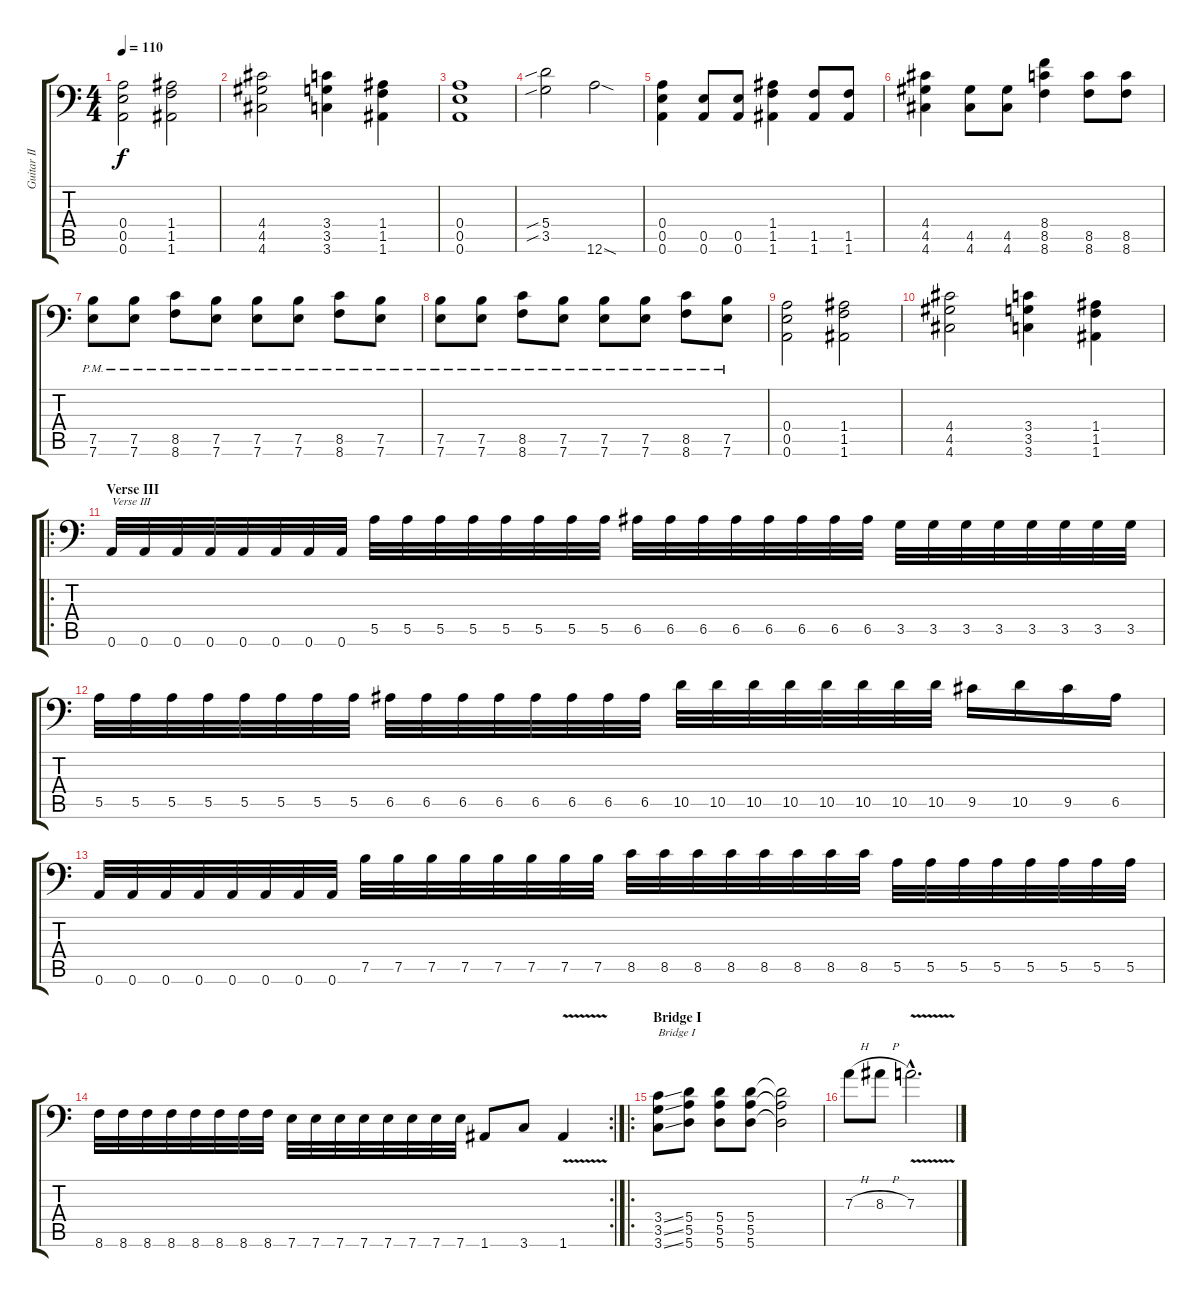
\track ("Guitar II [Dallas Toler-Wade]" "Guitar II ") {instrument distortionguitar}
\staff {score tabs}
\tuning (B3 Gb3 D3 A2 E2 A1) {hide}
\ts (4 4)
\tempo 110
\clef f4
\ks c
(0.4 0.5 0.6).2{dy f} (1.4 1.5 1.6).2 |
(4.4 4.5 4.6).2 (3.4 3.5 3.6).4 (1.4 1.5 1.6).4 |
(0.4 0.5 0.6).1 |
(5.4{sib} 3.5{sib}).2 12.6{sod}.2 |
(0.4 0.5 0.6).4 (0.5 0.6).8 (0.5 0.6).8 (1.4 1.5 1.6).4 (1.5 1.6).8 (1.5 1.6).8 |
(4.4 4.5 4.6).4 (4.5 4.6).8 (4.5 4.6).8 (8.4 8.5 8.6).4 (8.5 8.6).8 (8.5 8.6).8 |
(7.5{pm} 7.6{pm}).8 (7.5{pm} 7.6{pm}).8 (8.5{pm} 8.6{pm}).8 (7.5{pm} 7.6{pm}).8 (7.5{pm} 7.6{pm}).8 (7.5{pm} 7.6{pm}).8 (8.5{pm} 8.6{pm}).8 (7.5{pm} 7.6{pm}).8 |
(7.5{pm} 7.6{pm}).8 (7.5{pm} 7.6{pm}).8 (8.5{pm} 8.6{pm}).8 (7.5{pm} 7.6{pm}).8 (7.5{pm} 7.6{pm}).8 (7.5{pm} 7.6{pm}).8 (8.5{pm} 8.6{pm}).8 (7.5{pm} 7.6{pm}).8 |
(0.4 0.5 0.6).2 (1.4 1.5 1.6).2 |
(4.4 4.5 4.6).2 (3.4 3.5 3.6).4 (1.4 1.5 1.6).4 |
\ro
\section ("" "Verse III")
0.6.32{txt "Verse III"} 0.6.32 0.6.32 0.6.32 0.6.32 0.6.32 0.6.32 0.6.32 5.5.32 5.5.32 5.5.32 5.5.32 5.5.32 5.5.32 5.5.32 5.5.32 6.5.32 6.5.32 6.5.32 6.5.32 6.5.32 6.5.32 6.5.32 6.5.32 3.5.32 3.5.32 3.5.32 3.5.32 3.5.32 3.5.32 3.5.32 3.5.32 |
5.5.32 5.5.32 5.5.32 5.5.32 5.5.32 5.5.32 5.5.32 5.5.32 6.5.32 6.5.32 6.5.32 6.5.32 6.5.32 6.5.32 6.5.32 6.5.32 10.5.32 10.5.32 10.5.32 10.5.32 10.5.32 10.5.32 10.5.32 10.5.32 9.5.16 10.5.16 9.5.16 6.5.16 |
0.6.32 0.6.32 0.6.32 0.6.32 0.6.32 0.6.32 0.6.32 0.6.32 7.5.32 7.5.32 7.5.32 7.5.32 7.5.32 7.5.32 7.5.32 7.5.32 8.5.32 8.5.32 8.5.32 8.5.32 8.5.32 8.5.32 8.5.32 8.5.32 5.5.32 5.5.32 5.5.32 5.5.32 5.5.32 5.5.32 5.5.32 5.5.32 |
\rc 2
8.6.32 8.6.32 8.6.32 8.6.32 8.6.32 8.6.32 8.6.32 8.6.32 7.6.32 7.6.32 7.6.32 7.6.32 7.6.32 7.6.32 7.6.32 7.6.32 1.6.8 3.6.8 1.6{v}.4 |
\ro
\section ("" "Bridge I")
(3.4{ss} 3.5{ss} 3.6{ss}).8{txt "Bridge I"} (5.4 5.5 5.6).8 (5.4 5.5 5.6).8 (5.4 5.5 5.6).8 (5.4{t} 5.5{t} 5.6{t}).2 |
7.3{h}.8 8.3{h}.8 7.3{v hac}.2{d}
